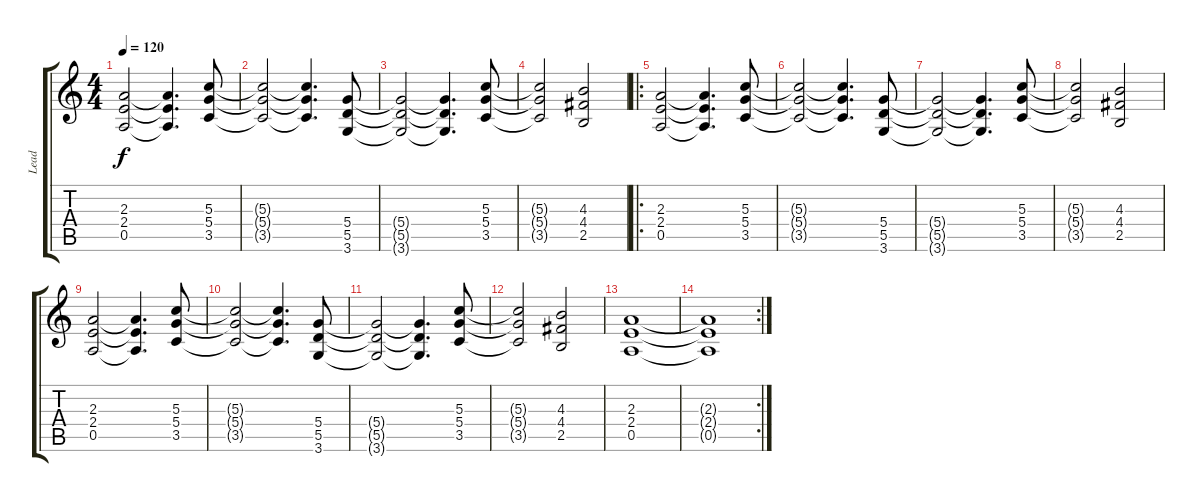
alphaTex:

\track ("Lead" "Lead") {instrument distortionguitar}
\staff {score tabs}
\tuning (E4 B3 G3 D3 A2 E2) {hide}
\ts (4 4)
\tempo 120
\clef g2
\ks c
(2.3 2.4 0.5).2{dy f} (2.3{t} 2.4{t} 0.5{t}).4{d} (5.3 5.4 3.5).8 |
(5.3{t} 5.4{t} 3.5{t}).2 (5.3{t} 5.4{t} 3.5{t}).4{d} (5.4 5.5 3.6).8 |
(5.4{t} 5.5{t} 3.6{t}).2 (5.4{t} 5.5{t} 3.6{t}).4{d} (5.3 5.4 3.5).8 |
(5.3{t} 5.4{t} 3.5{t}).2 (4.3 4.4 2.5).2 |
\ro
(2.3 2.4 0.5).2{volume 12} (2.3{t} 2.4{t} 0.5{t}).4{d} (5.3 5.4 3.5).8 |
(5.3{t} 5.4{t} 3.5{t}).2 (5.3{t} 5.4{t} 3.5{t}).4{d} (5.4 5.5 3.6).8 |
(5.4{t} 5.5{t} 3.6{t}).2 (5.4{t} 5.5{t} 3.6{t}).4{d} (5.3 5.4 3.5).8 |
(5.3{t} 5.4{t} 3.5{t}).2 (4.3 4.4 2.5).2 |
(2.3 2.4 0.5).2 (2.3{t} 2.4{t} 0.5{t}).4{d} (5.3 5.4 3.5).8 |
(5.3{t} 5.4{t} 3.5{t}).2 (5.3{t} 5.4{t} 3.5{t}).4{d} (5.4 5.5 3.6).8 |
(5.4{t} 5.5{t} 3.6{t}).2 (5.4{t} 5.5{t} 3.6{t}).4{d} (5.3 5.4 3.5).8 |
(5.3{t} 5.4{t} 3.5{t}).2 (4.3 4.4 2.5).2 |
(2.3 2.4 0.5).1{volume 0} |
\rc 2
(2.3{t} 2.4{t} 0.5{t}).1
